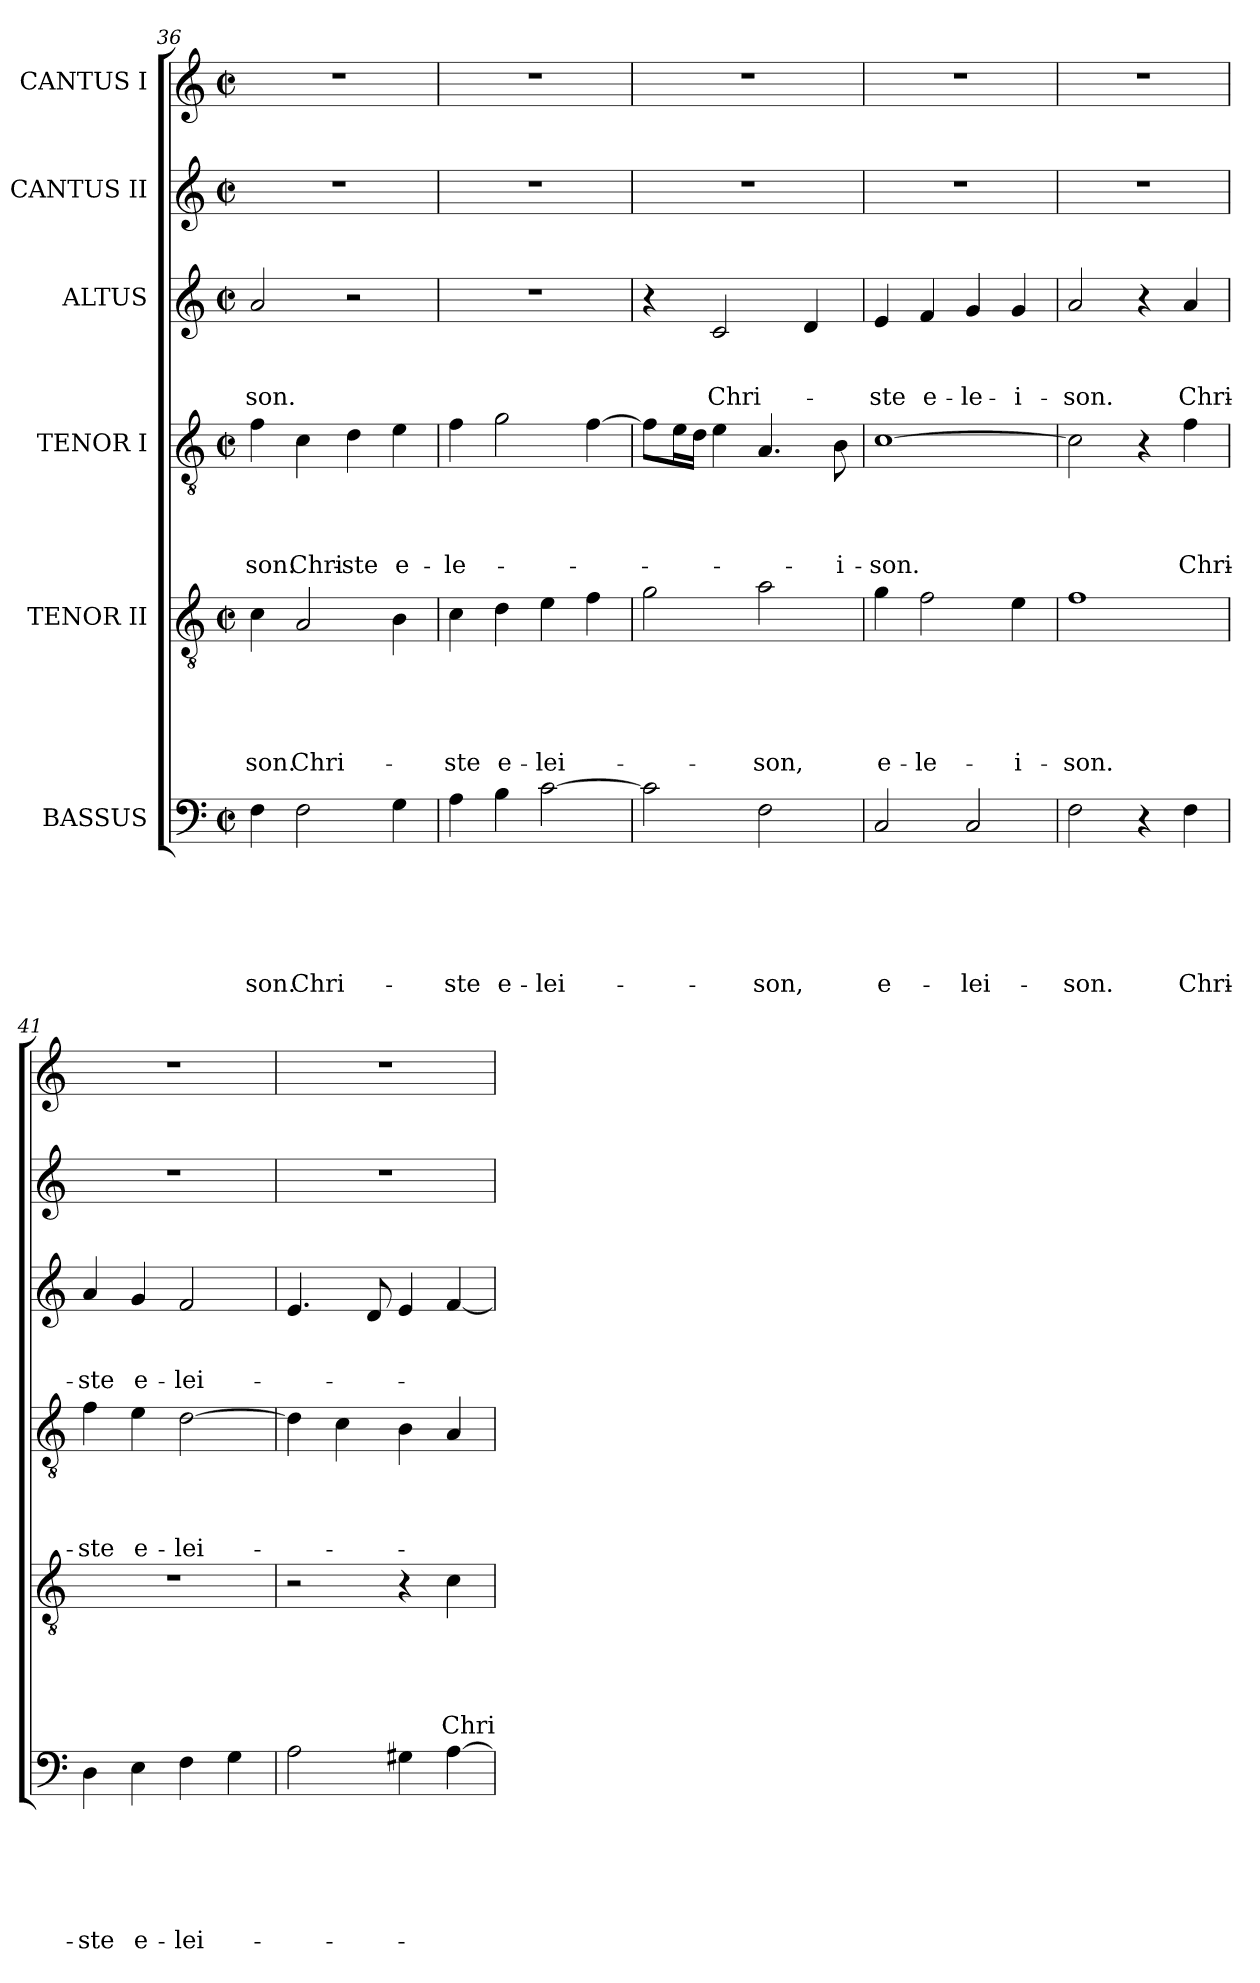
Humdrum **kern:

**kern	**text	**text	**text	**text	**text	**text	**kern	**text	**text	**text	**text	**text	**kern	**text	**text	**text	**text	**kern	**text	**text	**text	**kern	**kern
*part6	*part6	*part6	*part6	*part6	*part6	*part6	*part5	*part5	*part5	*part5	*part5	*part5	*part4	*part4	*part4	*part4	*part4	*part3	*part3	*part3	*part3	*part2	*part1
*staff6	*staff6	*staff6	*staff6	*staff6	*staff6	*staff6	*staff5	*staff5	*staff5	*staff5	*staff5	*staff5	*staff4	*staff4	*staff4	*staff4	*staff4	*staff3	*staff3	*staff3	*staff3	*staff2	*staff1
*I"BASSUS	*	*	*	*	*	*	*I"TENOR II	*	*	*	*	*	*I"TENOR I	*	*	*	*	*I"ALTUS	*	*	*	*I"CANTUS II	*I"CANTUS I
*clefF4	*	*	*	*	*	*	*clefGv2	*	*	*	*	*	*clefGv2	*	*	*	*	*clefG2	*	*	*	*clefG2	*clefG2
*k[]	*	*	*	*	*	*	*k[]	*	*	*	*	*	*k[]	*	*	*	*	*k[]	*	*	*	*k[]	*k[]
*C:	*	*	*	*	*	*	*C:	*	*	*	*	*	*C:	*	*	*	*	*C:	*	*	*	*C:	*C:
*M2/2	*	*	*	*	*	*	*M2/2	*	*	*	*	*	*M2/2	*	*	*	*	*M2/2	*	*	*	*M2/2	*M2/2
*met(c|)	*	*	*	*	*	*	*met(c|)	*	*	*	*	*	*met(c|)	*	*	*	*	*met(c|)	*	*	*	*met(c|)	*met(c|)
=36	=36	=36	=36	=36	=36	=36	=36	=36	=36	=36	=36	=36	=36	=36	=36	=36	=36	=36	=36	=36	=36	=36	=36
4F\	.	.	.	.	.	-son.	4c\	.	.	.	.	-son.	4f\	.	.	.	-son.	2a/	.	.	-son.	1r	1r
2F\	.	.	.	.	.	Chri-	2A/	.	.	.	.	Chri-	4c\	.	.	.	Chri-	.	.	.	.	.	.
.	.	.	.	.	.	.	.	.	.	.	.	.	4d\	.	.	.	-ste	2r	.	.	.	.	.
4G\	.	.	.	.	.	.	4B\	.	.	.	.	.	4e\	.	.	.	e-	.	.	.	.	.	.
=37	=37	=37	=37	=37	=37	=37	=37	=37	=37	=37	=37	=37	=37	=37	=37	=37	=37	=37	=37	=37	=37	=37	=37
4A\	.	.	.	.	.	-ste	4c\	.	.	.	.	-ste	4f\	.	.	.	-le-	1r	.	.	.	1r	1r
4B\	.	.	.	.	.	e-	4d\	.	.	.	.	e-	2g\	.	.	.	.	.	.	.	.	.	.
[2c\	.	.	.	.	.	-lei-	4e\	.	.	.	.	-lei-	.	.	.	.	.	.	.	.	.	.	.
.	.	.	.	.	.	.	4f\	.	.	.	.	.	[4f\	.	.	.	.	.	.	.	.	.	.
=38	=38	=38	=38	=38	=38	=38	=38	=38	=38	=38	=38	=38	=38	=38	=38	=38	=38	=38	=38	=38	=38	=38	=38
2c\]	.	.	.	.	.	.	2g\	.	.	.	.	.	8f\L]	.	.	.	.	4r	.	.	.	1r	1r
.	.	.	.	.	.	.	.	.	.	.	.	.	16e\L	.	.	.	.	.	.	.	.	.	.
.	.	.	.	.	.	.	.	.	.	.	.	.	16d\JJ	.	.	.	.	.	.	.	.	.	.
.	.	.	.	.	.	.	.	.	.	.	.	.	4e\	.	.	.	.	2c/	.	.	Chri-	.	.
2F\	.	.	.	.	.	-son,	2a\	.	.	.	.	-son,	4.A/	.	.	.	.	.	.	.	.	.	.
.	.	.	.	.	.	.	.	.	.	.	.	.	.	.	.	.	.	4d/	.	.	.	.	.
.	.	.	.	.	.	.	.	.	.	.	.	.	8B\	.	.	.	-i-	.	.	.	.	.	.
!!LO:PB:g=z
=39	=39	=39	=39	=39	=39	=39	=39	=39	=39	=39	=39	=39	=39	=39	=39	=39	=39	=39	=39	=39	=39	=39	=39
2C/	.	.	.	.	.	e-	4g\	.	.	.	.	e-	[1c	.	.	.	-son.	4e/	.	.	-ste	1r	1r
.	.	.	.	.	.	.	2f\	.	.	.	.	-le-	.	.	.	.	.	4f/	.	.	e-	.	.
2C/	.	.	.	.	.	-lei-	.	.	.	.	.	.	.	.	.	.	.	4g/	.	.	-le-	.	.
.	.	.	.	.	.	.	4e\	.	.	.	.	-i-	.	.	.	.	.	4g/	.	.	-i-	.	.
=40	=40	=40	=40	=40	=40	=40	=40	=40	=40	=40	=40	=40	=40	=40	=40	=40	=40	=40	=40	=40	=40	=40	=40
2F\	.	.	.	.	.	-son.	1f	.	.	.	.	-son.	2c\]	.	.	.	.	2a/	.	.	-son.	1r	1r
4r	.	.	.	.	.	.	.	.	.	.	.	.	4r	.	.	.	.	4r	.	.	.	.	.
4F\	.	.	.	.	.	Chri-	.	.	.	.	.	.	4f\	.	.	.	Chri-	4a/	.	.	Chri-	.	.
=41	=41	=41	=41	=41	=41	=41	=41	=41	=41	=41	=41	=41	=41	=41	=41	=41	=41	=41	=41	=41	=41	=41	=41
4D\	.	.	.	.	.	-ste	1r	.	.	.	.	.	4f\	.	.	.	-ste	4a/	.	.	-ste	1r	1r
4E\	.	.	.	.	.	e-	.	.	.	.	.	.	4e\	.	.	.	e-	4g/	.	.	e-	.	.
4F\	.	.	.	.	.	-lei-	.	.	.	.	.	.	[2d\	.	.	.	-lei-	2f/	.	.	-lei-	.	.
4G\	.	.	.	.	.	.	.	.	.	.	.	.	.	.	.	.	.	.	.	.	.	.	.
=42	=42	=42	=42	=42	=42	=42	=42	=42	=42	=42	=42	=42	=42	=42	=42	=42	=42	=42	=42	=42	=42	=42	=42
2A\	.	.	.	.	.	.	2r	.	.	.	.	.	4d\]	.	.	.	.	4.e/	.	.	.	1r	1r
.	.	.	.	.	.	.	.	.	.	.	.	.	4c\	.	.	.	.	.	.	.	.	.	.
.	.	.	.	.	.	.	.	.	.	.	.	.	.	.	.	.	.	8d/	.	.	.	.	.
4G#X\	.	.	.	.	.	.	4r	.	.	.	.	.	4B\	.	.	.	.	4e/	.	.	.	.	.
[4A\	.	.	.	.	.	.	4c\	.	.	.	.	Chri-	4A/	.	.	.	.	[4f/	.	.	.	.	.
=	=	=	=	=	=	=	=	=	=	=	=	=	=	=	=	=	=	=	=	=	=	=	=
*-	*-	*-	*-	*-	*-	*-	*-	*-	*-	*-	*-	*-	*-	*-	*-	*-	*-	*-	*-	*-	*-	*-	*-
